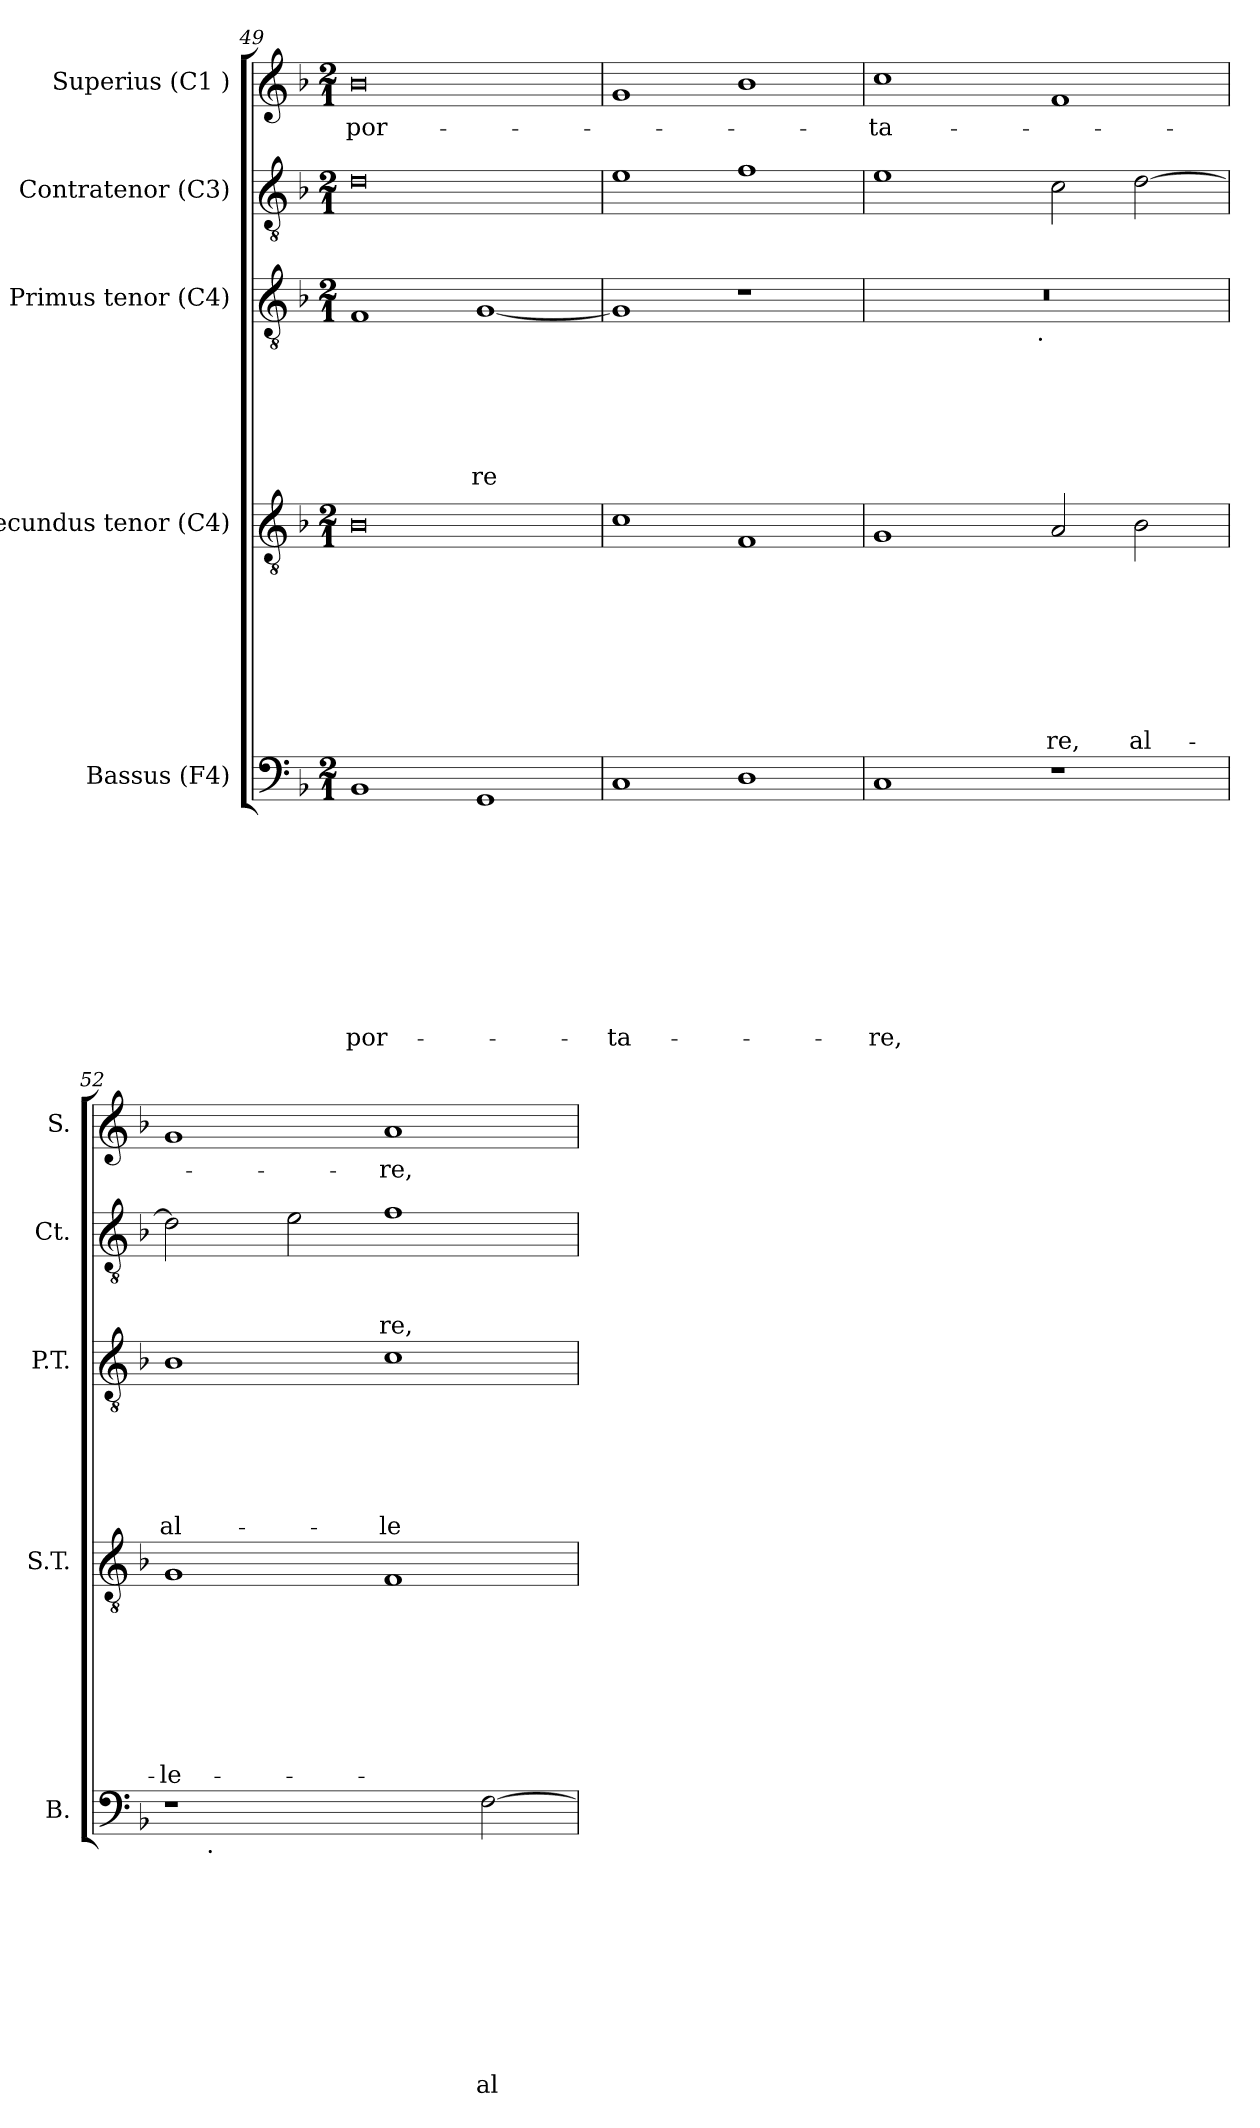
**kern	**text	**text	**text	**text	**text	**text	**text	**text	**text	**text	**kern	**text	**text	**text	**text	**text	**text	**text	**text	**kern	**text	**text	**text	**text	**text	**text	**kern	**text	**text	**text	**kern	**text
*part5	*part5	*part5	*part5	*part5	*part5	*part5	*part5	*part5	*part5	*part5	*part4	*part4	*part4	*part4	*part4	*part4	*part4	*part4	*part4	*part3	*part3	*part3	*part3	*part3	*part3	*part3	*part2	*part2	*part2	*part2	*part1	*part1
*staff5	*staff5	*staff5	*staff5	*staff5	*staff5	*staff5	*staff5	*staff5	*staff5	*staff5	*staff4	*staff4	*staff4	*staff4	*staff4	*staff4	*staff4	*staff4	*staff4	*staff3	*staff3	*staff3	*staff3	*staff3	*staff3	*staff3	*staff2	*staff2	*staff2	*staff2	*staff1	*staff1
*I"Bassus (F4)	*	*	*	*	*	*	*	*	*	*	*I"Secundus tenor (C4)	*	*	*	*	*	*	*	*	*I"Primus tenor (C4)	*	*	*	*	*	*	*I"Contratenor (C3)	*	*	*	*I"Superius (C1 )	*
*I'B.	*	*	*	*	*	*	*	*	*	*	*I'S.T.	*	*	*	*	*	*	*	*	*I'P.T.	*	*	*	*	*	*	*I'Ct.	*	*	*	*I'S.	*
*clefF4	*	*	*	*	*	*	*	*	*	*	*clefGv2	*	*	*	*	*	*	*	*	*clefGv2	*	*	*	*	*	*	*clefGv2	*	*	*	*clefG2	*
*k[b-]	*	*	*	*	*	*	*	*	*	*	*k[b-]	*	*	*	*	*	*	*	*	*k[b-]	*	*	*	*	*	*	*k[b-]	*	*	*	*k[b-]	*
*F:	*	*	*	*	*	*	*	*	*	*	*F:	*	*	*	*	*	*	*	*	*F:	*	*	*	*	*	*	*F:	*	*	*	*F:	*
*M2/1	*	*	*	*	*	*	*	*	*	*	*M2/1	*	*	*	*	*	*	*	*	*M2/1	*	*	*	*	*	*	*M2/1	*	*	*	*M2/1	*
=49	=49	=49	=49	=49	=49	=49	=49	=49	=49	=49	=49	=49	=49	=49	=49	=49	=49	=49	=49	=49	=49	=49	=49	=49	=49	=49	=49	=49	=49	=49	=49	=49
!	!	!	!	!	!	!	!	!	!	!LO:LY:b	!	!	!	!	!	!	!	!	!	!	!	!	!	!	!	!	!	!	!	!	!	!LO:LY:b
1BB-	.	.	.	.	.	.	.	.	.	por-	0B-	.	.	.	.	.	.	.	.	1F	.	.	.	.	.	.	0d	.	.	.	0b-	por-
!	!	!	!	!	!	!	!	!	!	!	!	!	!	!	!	!	!	!	!	!	!	!	!	!	!	!LO:LY:b	!	!	!	!	!	!
1GG	.	.	.	.	.	.	.	.	.	.	.	.	.	.	.	.	.	.	.	[<1G	.	.	.	.	.	-re	.	.	.	.	.	.
=50	=50	=50	=50	=50	=50	=50	=50	=50	=50	=50	=50	=50	=50	=50	=50	=50	=50	=50	=50	=50	=50	=50	=50	=50	=50	=50	=50	=50	=50	=50	=50	=50
!	!	!	!	!	!	!	!	!	!	!LO:LY:b	!	!	!	!	!	!	!	!	!	!	!	!	!	!	!	!	!	!	!	!	!	!
1C	.	.	.	.	.	.	.	.	.	-ta-	1c	.	.	.	.	.	.	.	.	1G]	.	.	.	.	.	.	1e	.	.	.	1g	.
1D	.	.	.	.	.	.	.	.	.	.	1F	.	.	.	.	.	.	.	.	1r	.	.	.	.	.	.	1f	.	.	.	1b-	.
=51	=51	=51	=51	=51	=51	=51	=51	=51	=51	=51	=51	=51	=51	=51	=51	=51	=51	=51	=51	=51	=51	=51	=51	=51	=51	=51	=51	=51	=51	=51	=51	=51
!	!	!	!	!	!	!	!	!	!	!LO:LY:b	!	!	!	!	!	!	!	!	!	!	!	!	!	!	!	!	!	!	!	!	!	!LO:LY:b
*	*	*	*	*	*	*	*	*	*	*	*	*	*	*	*	*	*	*	*	*^	*	*	*	*	*	*	*	*	*	*	*	*
1C	.	.	.	.	.	.	.	.	.	-re,	1G	.	.	.	.	.	.	.	.	0r	2ryy	.	.	.	.	.	.	1e	.	.	.	1cc	-ta-
.	.	.	.	.	.	.	.	.	.	.	.	.	.	.	.	.	.	.	.	.	4...ryy	.	.	.	.	.	.	.	.	.	.	.	.
!	!	!	!	!	!	!	!	!	!	!	!	!	!	!	!	!	!	!	!	!	!LO:TX:b:t=.	!	!	!	!	!	!	!	!	!	!	!	!
.	.	.	.	.	.	.	.	.	.	.	.	.	.	.	.	.	.	.	.	.	1ryy	.	.	.	.	.	.	.	.	.	.	.	.
!	!	!	!	!	!	!	!	!	!	!	!	!	!	!	!	!	!	!	!LO:LY:b	!	!	!	!	!	!	!	!	!	!	!	!	!	!
1r	.	.	.	.	.	.	.	.	.	.	2A/	.	.	.	.	.	.	.	-re,	.	.	.	.	.	.	.	.	2c\	.	.	.	1f	.
!	!	!	!	!	!	!	!	!	!	!	!	!	!	!	!	!	!	!	!LO:LY:b	!	!	!	!	!	!	!	!	!	!	!	!	!	!
.	.	.	.	.	.	.	.	.	.	.	2B-\	.	.	.	.	.	.	.	al-	.	.	.	.	.	.	.	.	[>2d\	.	.	.	.	.
.	.	.	.	.	.	.	.	.	.	.	.	.	.	.	.	.	.	.	.	.	32ryy	.	.	.	.	.	.	.	.	.	.	.	.
=52	=52	=52	=52	=52	=52	=52	=52	=52	=52	=52	=52	=52	=52	=52	=52	=52	=52	=52	=52	=52	=52	=52	=52	=52	=52	=52	=52	=52	=52	=52	=52	=52	=52
!	!	!	!	!	!	!	!	!	!	!	!	!	!	!	!	!	!	!	!LO:LY:b	!	!	!	!	!	!	!	!LO:LY:b	!	!	!	!	!	!
*^	*	*	*	*	*	*	*	*	*	*	*	*	*	*	*	*	*	*	*	*v	*v	*	*	*	*	*	*	*	*	*	*	*	*
1r	8ryy	.	.	.	.	.	.	.	.	.	.	1G	.	.	.	.	.	.	.	-le-	1B-	.	.	.	.	.	al-	2d\]	.	.	.	1g	.
!	!LO:TX:b:t=.	!	!	!	!	!	!	!	!	!	!	!	!	!	!	!	!	!	!	!	!	!	!	!	!	!	!	!	!	!	!	!	!
.	1...ryy	.	.	.	.	.	.	.	.	.	.	.	.	.	.	.	.	.	.	.	.	.	.	.	.	.	.	.	.	.	.	.	.
.	.	.	.	.	.	.	.	.	.	.	.	.	.	.	.	.	.	.	.	.	.	.	.	.	.	.	.	2e\	.	.	.	.	.
!	!	!	!	!	!	!	!	!	!	!	!	!	!	!	!	!	!	!	!	!	!	!	!	!	!	!	!LO:LY:b	!	!	!	!LO:LY:b	!	!LO:LY:b
2ryy	.	.	.	.	.	.	.	.	.	.	.	1F	.	.	.	.	.	.	.	.	1c	.	.	.	.	.	-le-	1f	.	.	-re,	1a	-re,
!	!	!	!	!	!	!	!	!	!	!	!LO:LY:b	!	!	!	!	!	!	!	!	!	!	!	!	!	!	!	!	!	!	!	!	!	!
[<2F\	.	.	.	.	.	.	.	.	.	.	al-	.	.	.	.	.	.	.	.	.	.	.	.	.	.	.	.	.	.	.	.	.	.
*v	*v	*	*	*	*	*	*	*	*	*	*	*	*	*	*	*	*	*	*	*	*	*	*	*	*	*	*	*	*	*	*	*	*
=	=	=	=	=	=	=	=	=	=	=	=	=	=	=	=	=	=	=	=	=	=	=	=	=	=	=	=	=	=	=	=	=
*-	*-	*-	*-	*-	*-	*-	*-	*-	*-	*-	*-	*-	*-	*-	*-	*-	*-	*-	*-	*-	*-	*-	*-	*-	*-	*-	*-	*-	*-	*-	*-	*-
